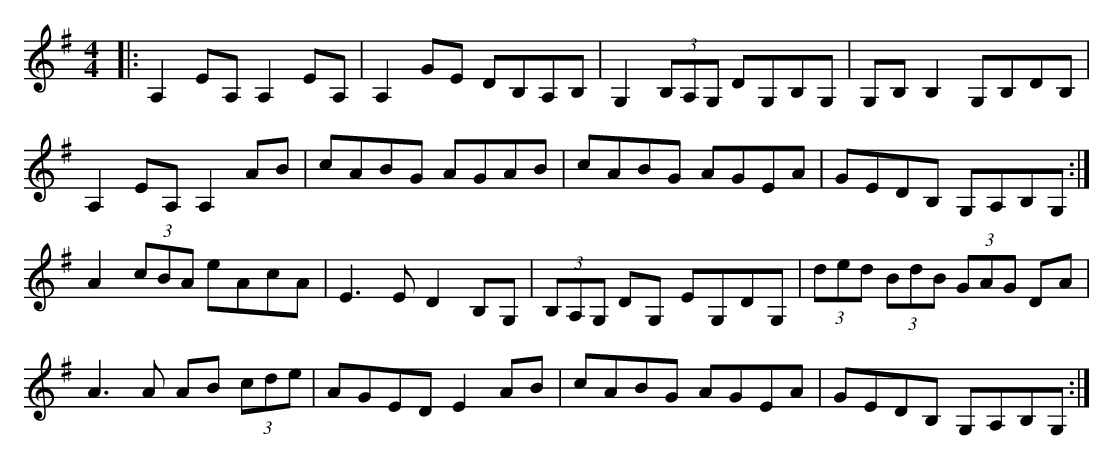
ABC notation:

X:1
M:4/4
K:Ador
|:A,2 EA, A,2 EA,|A,2 GE DB,A,B,|G,2 (3B,A,G, DG,B,G,|G,B, B,2 G,B,DB,|
A,2 EA, A,2 AB|cABG AGAB|cABG AGEA|GEDB, G,A,B,G,:|
A2 (3cBA eAcA|E3 E D2 B,G,|(3B,A,G, DG, EG,DG,|(3ded (3BdB (3GAG DA|
A3 A AB (3cde|AGED E2 AB|cABG AGEA|GEDB, G,A,B,G,:|
